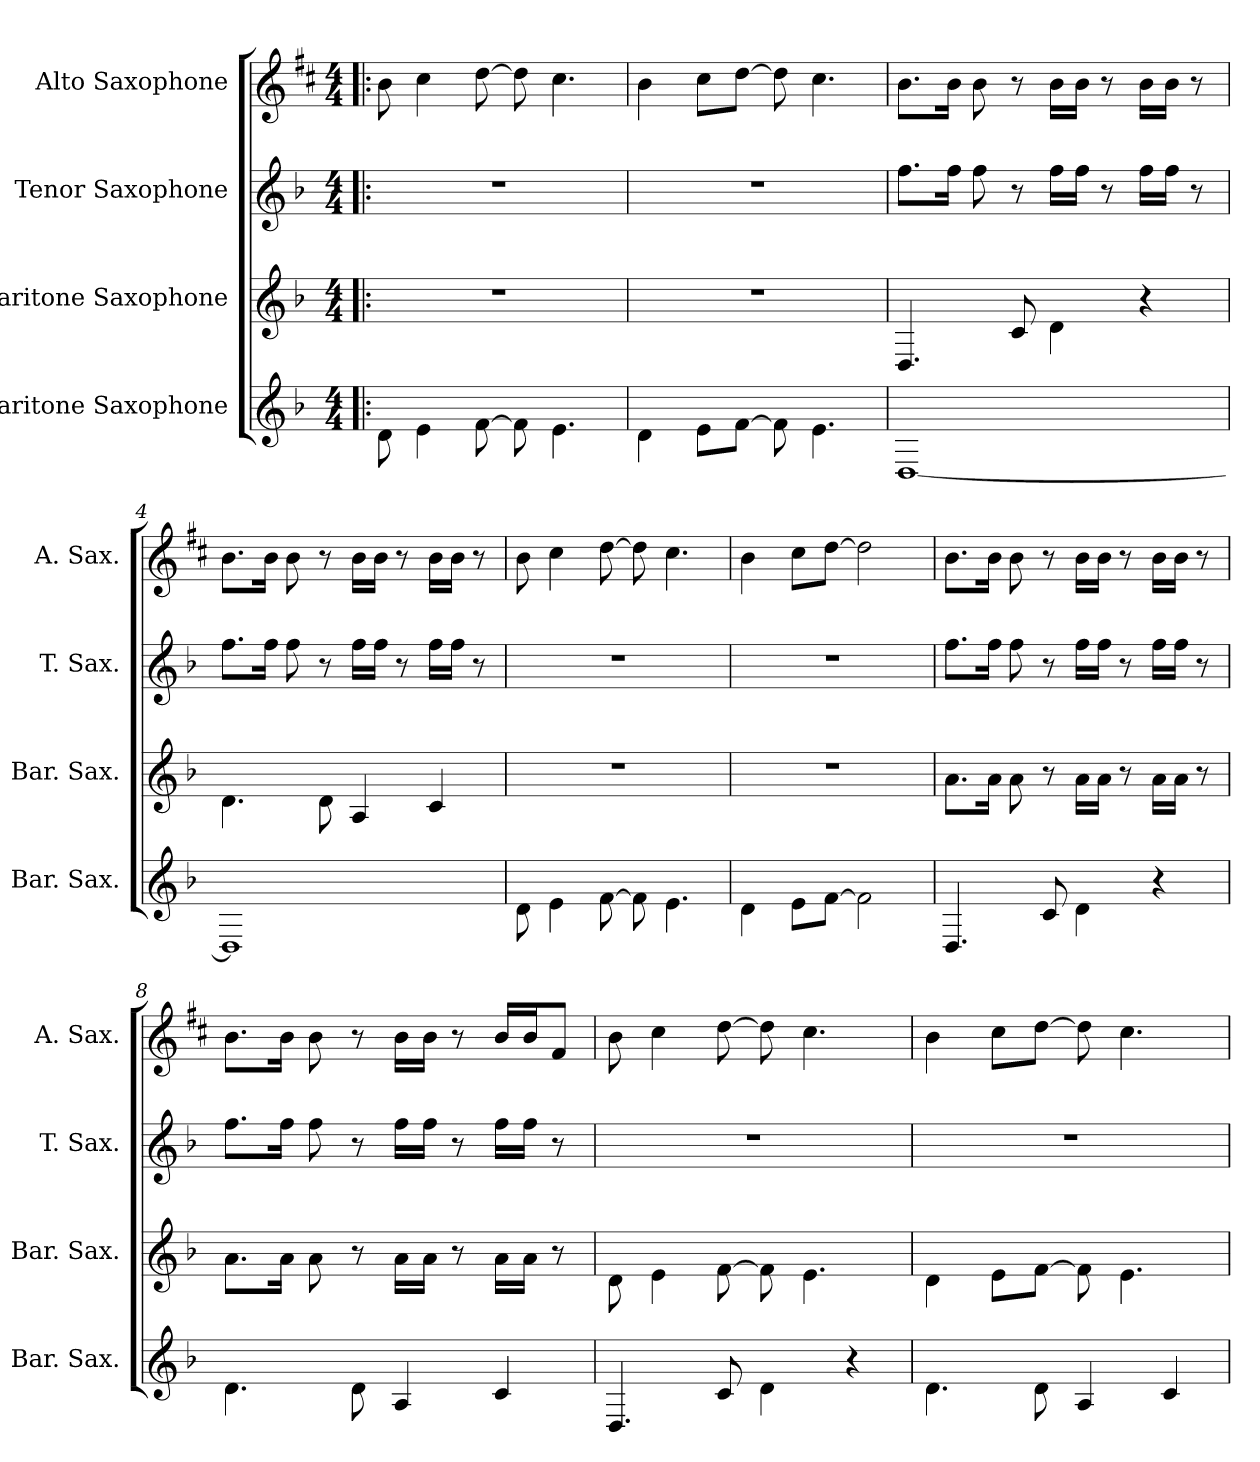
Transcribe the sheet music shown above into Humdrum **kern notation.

**kern	**kern	**kern	**kern
*part4	*part3	*part2	*part1
*staff4	*staff3	*staff2	*staff1
*I"Baritone Saxophone	*I"Baritone Saxophone	*I"Tenor Saxophone	*I"Alto Saxophone
*I'Bar. Sax.	*I'Bar. Sax.	*I'T. Sax.	*I'A. Sax.
*clefG2	*clefG2	*clefG2	*clefG2
*ITrd12c21	*ITrd12c21	*ITrd8c14	*ITrd5c9
*k[b-]	*k[b-]	*k[b-]	*k[b-]
*M4/4	*M4/4	*M4/4	*M4/4
*MM108	*MM108	*MM108	*MM108
=1!|:	=1!|:	=1!|:	=1!|:
8D\	1r	1r	8d\
4E\	.	.	4e\
[8F\	.	.	[8f\
8F\]	.	.	8f\]
4.E\	.	.	4.e\
=2	=2	=2	=2
4D\	1r	1r	4d\
8E\L	.	.	8e\L
[8F\J	.	.	[8f\J
8F\]	.	.	8f\]
4.E\	.	.	4.e\
=3	=3	=3	=3
[1DD	4.DD/	8.f\L	8.d\L
.	.	16f\Jk	16d\Jk
.	.	8f\	8d\
.	8C/	8r	8r
.	4D\	16f\LL	16d\LL
.	.	16f\JJ	16d\JJ
.	.	8r	8r
.	4r	16f\LL	16d\LL
.	.	16f\JJ	16d\JJ
.	.	8r	8r
=4	=4	=4	=4
1DD]	4.D\	8.f\L	8.d\L
.	.	16f\Jk	16d\Jk
.	.	8f\	8d\
.	8D\	8r	8r
.	4AA/	16f\LL	16d\LL
.	.	16f\JJ	16d\JJ
.	.	8r	8r
.	4C/	16f\LL	16d\LL
.	.	16f\JJ	16d\JJ
.	.	8r	8r
=5	=5	=5	=5
8D\	1r	1r	8d\
4E\	.	.	4e\
[8F\	.	.	[8f\
8F\]	.	.	8f\]
4.E\	.	.	4.e\
!!LO:LB:g=z
=6	=6	=6	=6
4D\	1r	1r	4d\
8E\L	.	.	8e\L
[8F\J	.	.	[8f\J
2F\]	.	.	2f\]
=7	=7	=7	=7
4.DD/	8.A\L	8.f\L	8.d\L
.	16A\Jk	16f\Jk	16d\Jk
.	8A\	8f\	8d\
8C/	8r	8r	8r
4D\	16A\LL	16f\LL	16d\LL
.	16A\JJ	16f\JJ	16d\JJ
.	8r	8r	8r
4r	16A\LL	16f\LL	16d\LL
.	16A\JJ	16f\JJ	16d\JJ
.	8r	8r	8r
=8	=8	=8	=8
4.D\	8.A\L	8.f\L	8.d\L
.	16A\Jk	16f\Jk	16d\Jk
.	8A\	8f\	8d\
8D\	8r	8r	8r
4AA/	16A\LL	16f\LL	16d\LL
.	16A\JJ	16f\JJ	16d\JJ
.	8r	8r	8r
4C/	16A\LL	16f\LL	16d/LL
.	16A\JJ	16f\JJ	16d/J
.	8r	8r	8A/J
=9	=9	=9	=9
4.DD/	8D\	1r	8d\
.	4E\	.	4e\
8C/	[8F\	.	[8f\
4D\	8F\]	.	8f\]
.	4.E\	.	4.e\
4r	.	.	.
=10	=10	=10	=10
4.D\	4D\	1r	4d\
.	8E\L	.	8e\L
8D\	[8F\J	.	[8f\J
4AA/	8F\]	.	8f\]
.	4.E\	.	4.e\
4C/	.	.	.
=	=	=	=
*-	*-	*-	*-
